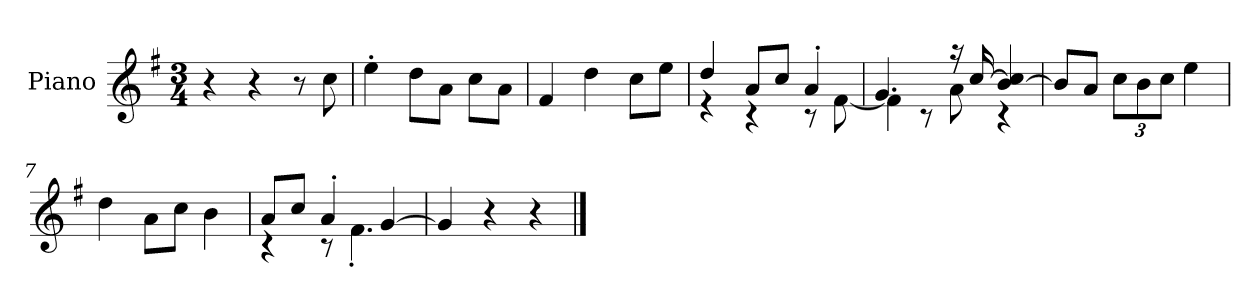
**kern
*part1
*staff1
*I"Piano
*I'P-no
*clefG2
*k[f#]
*M3/4
*MM172
=1
4r
4r
8r
8cc\
=2
4ee'\
8dd\L
8a\J
8cc\L
8a\J
=3
4f#/
4dd\
8cc\L
8ee\J
=4
*^
4dd/	4r
8a/L	4r
8cc/J	.
4a'/	8r
.	[8f#\
=5	=5
4.g/	4f#\]
.	8r
16r	8a\
[16cc/	.
[4b/ 4cc/]	4r
*v	*v
=6
8b/L]
8a/J
*Xbrackettup
12cc\L
12b\
12cc\J
4ee\
=7
4dd\
8a\L
8cc\J
4b\
!!LO:LB:g=z
=8
*^
8a/L	4r
8cc/J	.
4a'/	8r
.	4.f#'\
[4g/	.
*v	*v
=9
4g/]
4r
4r
==
*-
